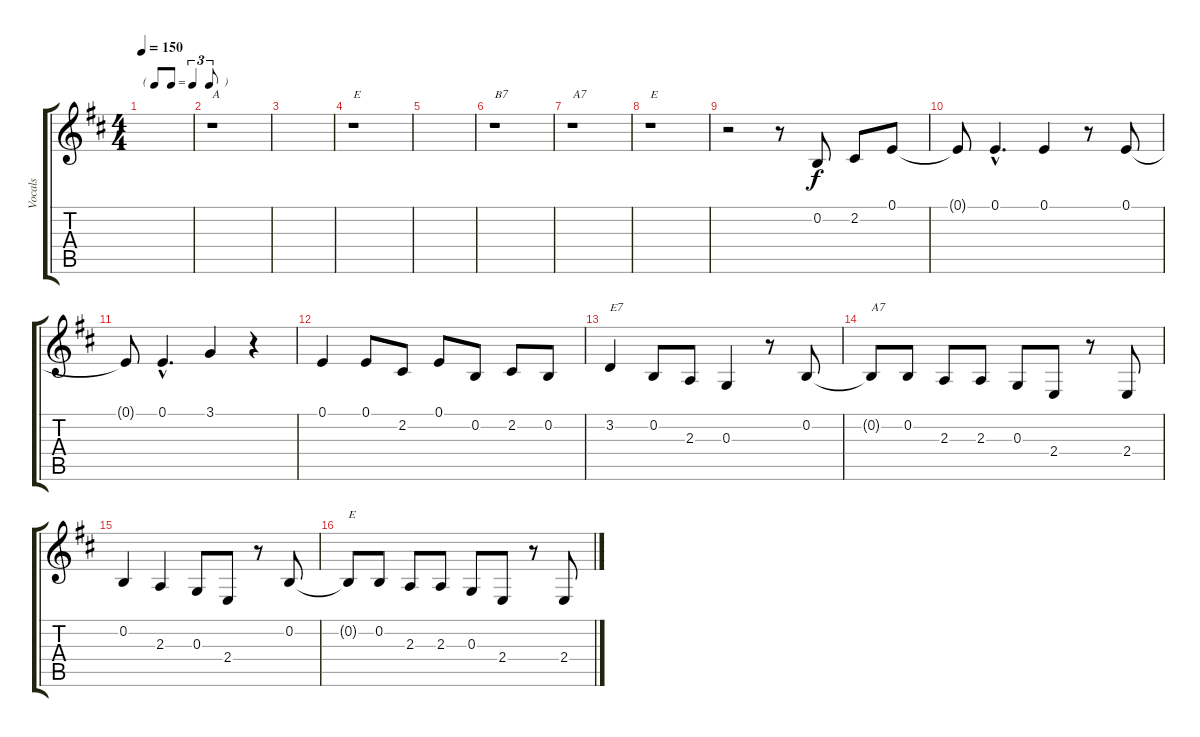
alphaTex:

\track ("Vocals" "Vocals") {instrument tenorsax}
\staff {score tabs}
\tuning (E4 B3 G3 D3 A2 E2) {hide}
\ts (4 4)
\tf triplet8th
\tempo 150
\clef g2
\ks d
|
r.1{txt "A"} |
|
r.1{txt "E"} |
|
r.1{txt "B7"} |
r.1{txt "A7"} |
r.1{txt "E"} |
r.2 r.8 0.2.8 2.2.8 0.1.8 |
0.1{t}.8 0.1{hac}.4{d} 0.1.4 r.8 0.1.8 |
0.1{t}.8 0.1{hac}.4{d} 3.1.4 r.4 |
0.1.4 0.1.8 2.2.8 0.1.8 0.2.8 2.2.8 0.2.8 |
3.2.4{txt "E7"} 0.2.8 2.3.8 0.3.4 r.8 0.2.8 |
0.2{t}.8{txt "A7"} 0.2.8 2.3.8 2.3.8 0.3.8 2.4.8 r.8 2.4.8 |
0.2.4 2.3.4 0.3.8 2.4.8 r.8 0.2.8 |
0.2{t}.8{txt "E"} 0.2.8 2.3.8 2.3.8 0.3.8 2.4.8 r.8 2.4.8
